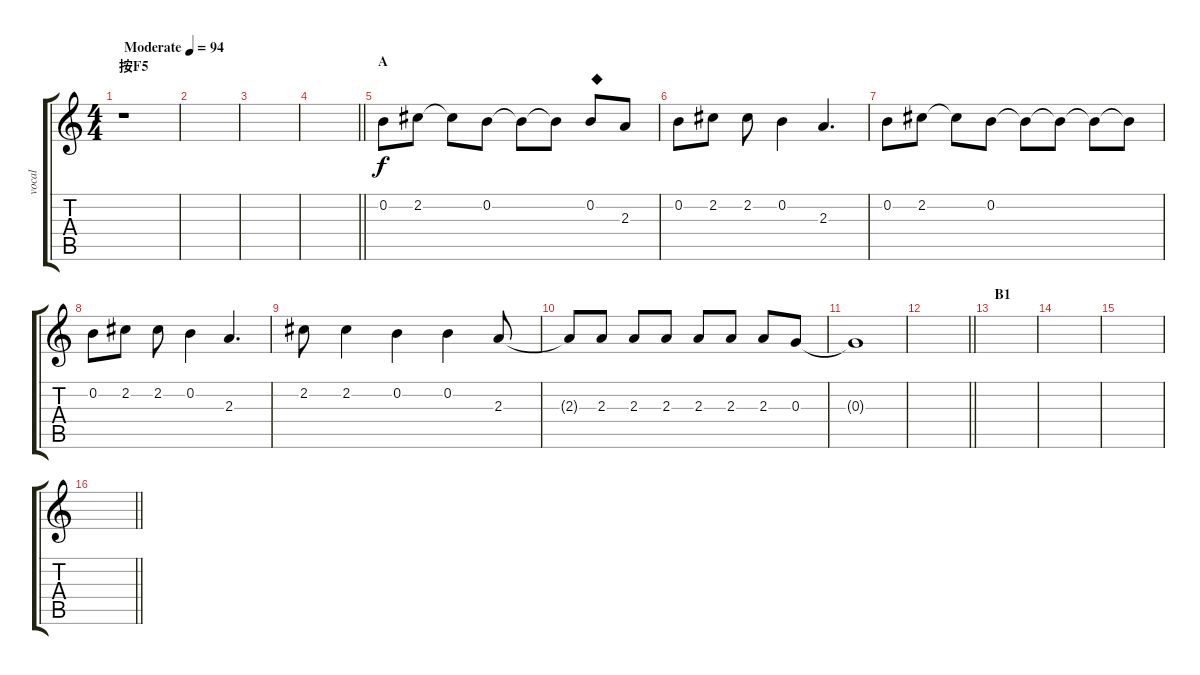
\track ("vocal" "vocal") {instrument distortionguitar}
\staff {score tabs}
\tuning (E4 B3 G3 D3 A2 E2) {hide}
\ts (4 4)
\section ("" "按F5")
\tempo (94 "Moderate")
\clef g2
\ks c
r.1{dy f instrument distortionguitar} |
|
|
\barLineRight lightlight
|
\section ("" "A")
0.2.8 2.2.8 2.2{t}.8 0.2.8 0.2{t}.8 0.2{t}.8 0.2.8{txt "◆"} 2.3.8 |
0.2.8 2.2.8 2.2.8 0.2.4 2.3.4{d} |
0.2.8 2.2.8 2.2{t}.8 0.2.8 0.2{t}.8 0.2{t}.8 0.2{t}.8 0.2{t}.8 |
0.2.8 2.2.8 2.2.8 0.2.4 2.3.4{d} |
2.2.8 2.2.4 0.2.4 0.2.4 2.3.8 |
2.3{t}.8 2.3.8 2.3.8 2.3.8 2.3.8 2.3.8 2.3.8 0.3.8 |
0.3{t}.1 |
\barLineRight lightlight
|
\section ("" "B1")
|
|
|
\barLineRight lightlight
